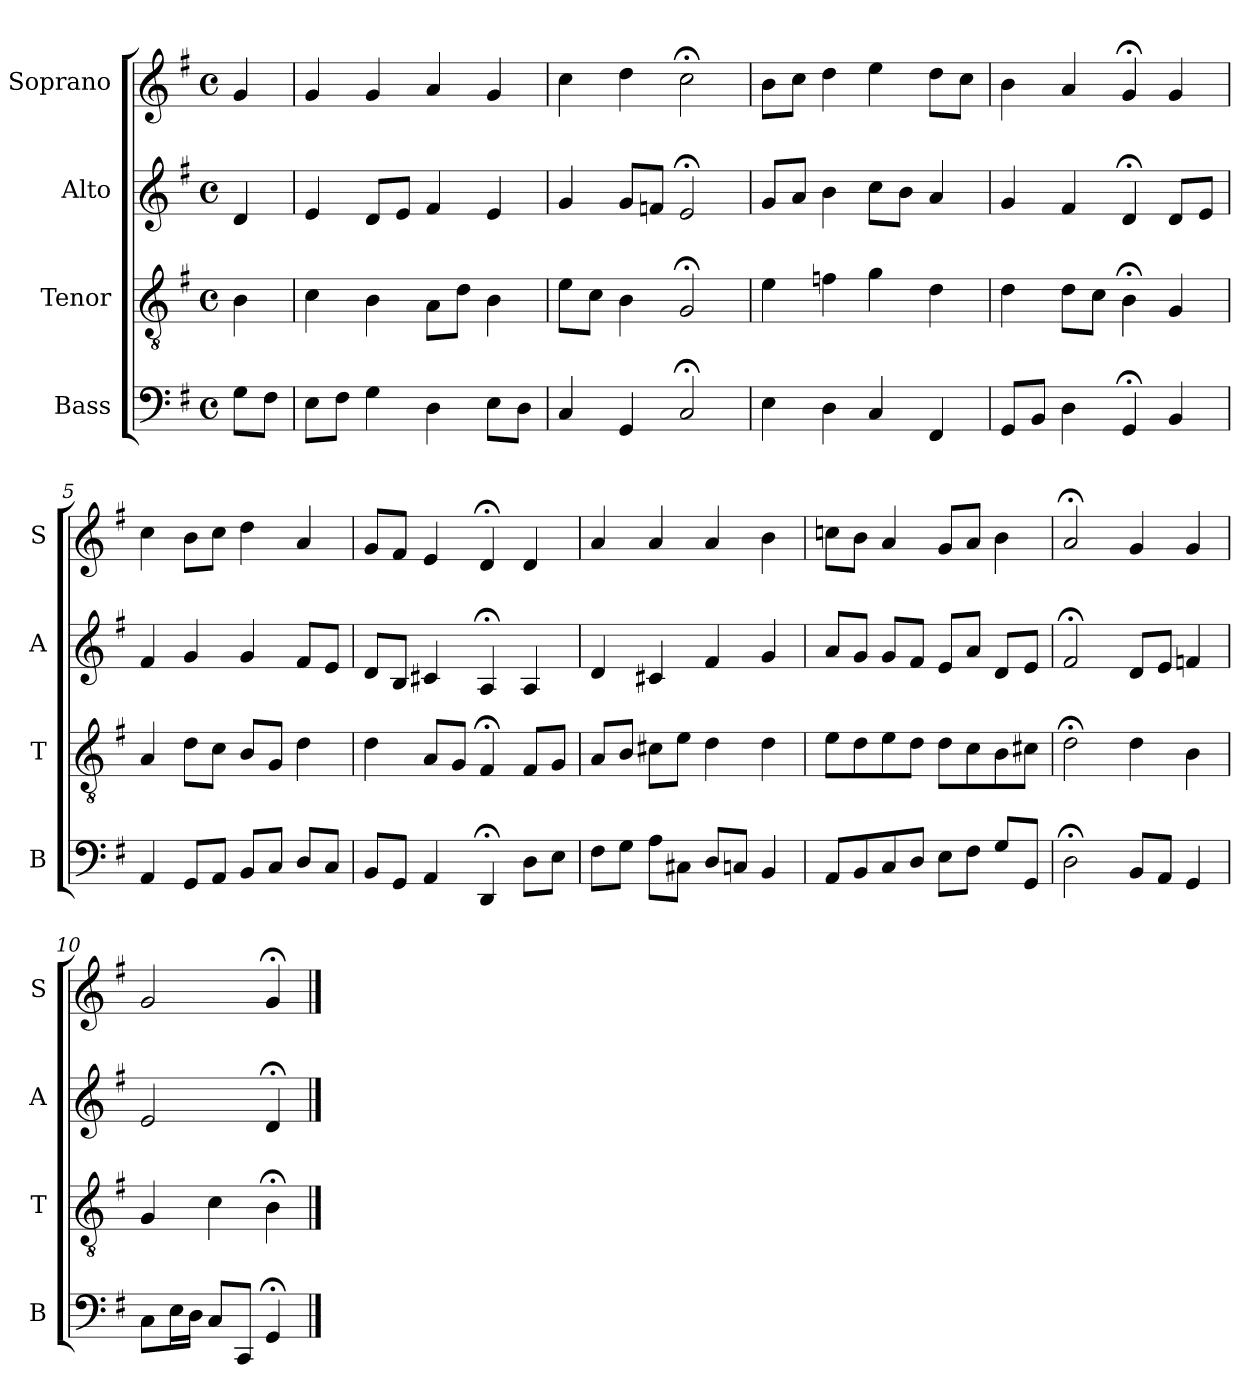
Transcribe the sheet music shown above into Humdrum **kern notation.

**kern	**kern	**kern	**kern
*part4	*part3	*part2	*part1
*staff4	*staff3	*staff2	*staff1
*I"Bass	*I"Tenor	*I"Alto	*I"Soprano
*I'B	*I'T	*I'A	*I'S
*clefF4	*clefGv2	*clefG2	*clefG2
*k[f#]	*k[f#]	*k[f#]	*k[f#]
*G:	*G:	*G:	*G:
*M4/4	*M4/4	*M4/4	*M4/4
*met(c)	*met(c)	*met(c)	*met(c)
*MM100	*MM100	*MM100	*MM100
=	=	=	=
8GL	4B	4d	4g
8F#J	.	.	.
=1	=1	=1	=1
8EL	4c	4e	4g
8F#J	.	.	.
4G	4B	8dL	4g
.	.	8eJ	.
4D	8AL	4f#	4a
.	8dJ	.	.
8EL	4B	4e	4g
8DJ	.	.	.
=2	=2	=2	=2
4C	8eL	4g	4cc
.	8cJ	.	.
4GG	4B	8gL	4dd
.	.	8fnJ	.
2C;<	2G;<	2e;<	2cc;<
=3	=3	=3	=3
4E	4e	8gL	8bL
.	.	8aJ	8ccJ
4Di	4fni	4bi	4ddi
4C	4g	8ccL	4ee
.	.	8bJ	.
4FF#	4d	4a	8ddL
.	.	.	8ccJ
=4	=4	=4	=4
8GGL	4d	4g	4b
8BBJ	.	.	.
4D	8dL	4f#	4a
.	8cJ	.	.
4GG;<	4B;<	4d;<	4g;<
4BB	4G	8dL	4g
.	.	8eJ	.
=5	=5	=5	=5
4AAi	4Ai	4f#i	4cci
8GGL	8dL	4g	8bL
8AAJ	8cJ	.	8ccJ
8BBL	8BL	4g	4dd
8CJ	8GJ	.	.
8DL	4d	8f#L	4a
8CJ	.	8eJ	.
=6	=6	=6	=6
8BBL	4d	8dL	8gL
8GGJ	.	8BJ	8f#J
4AA	8AL	4c#X	4e
.	8GJ	.	.
4DD;<	4F#;<	4A;<	4d;<
8DL	8F#L	4A	4d
8EJ	8GJ	.	.
=7	=7	=7	=7
8F#L	8AL	4d	4a
8GJ	8BJ	.	.
8AL	8c#XL	4c#X	4a
8C#XJ	8eJ	.	.
8DL	4d	4f#	4a
8CnJ	.	.	.
4BB	4d	4g	4b
=8	=8	=8	=8
8AAL	8eL	8aL	8ccnL
8BB	8d	8gJ	8bJ
8C	8e	8gL	4a
8DJ	8dJ	8f#J	.
8EL	8dL	8eL	8gL
8F#J	8c	8aJ	8aJ
8GL	8B	8dL	4b
8GGJ	8c#XJ	8eJ	.
=9	=9	=9	=9
2D;<	2d;<	2f#;<	2a;<
8BBL	4d	8dL	4g
8AAJ	.	8eJ	.
4GG	4B	4fn	4g
=10	=10	=10	=10
8CL	4G	2e	2g
16EL	.	.	.
16DJJ	.	.	.
8CL	4c	.	.
8CCJ	.	.	.
4GG;<	4B;<	4d;<	4g;<
==	==	==	==
*-	*-	*-	*-
